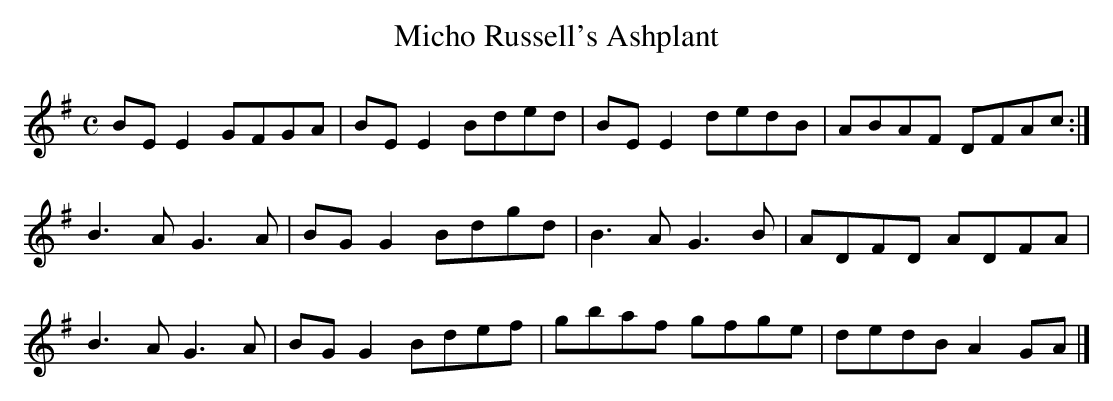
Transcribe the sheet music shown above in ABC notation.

X:1
T:Micho Russell's Ashplant
M:C
L:1/8
K:E Minor
BEE2 GFGA|BEE2 Bded|BEE2 dedB|ABAF DFAc:|!
B3A G3A|BGG2 Bdgd|B3A G3B|ADFD ADFA|!
B3A G3A|BGG2 Bdef|gbaf gfge|dedB A2GA|]!
